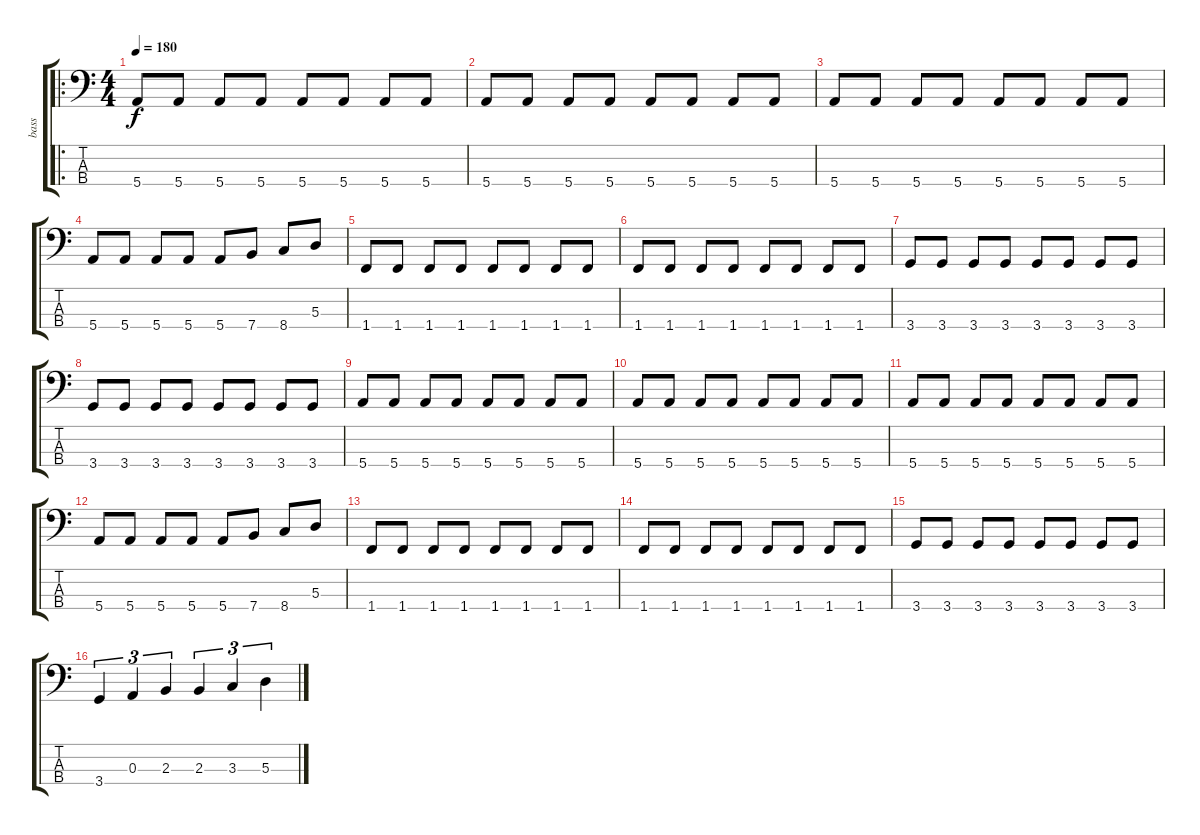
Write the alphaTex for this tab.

\track ("bass" "bass") {instrument electricbasspick}
\staff {score tabs}
\tuning (G2 D2 A1 E1) {hide}
\ro
\ts (4 4)
\tempo 180
\clef f4
\ks c
5.4.8{dy f} 5.4.8 5.4.8 5.4.8 5.4.8 5.4.8 5.4.8 5.4.8 |
5.4.8 5.4.8 5.4.8 5.4.8 5.4.8 5.4.8 5.4.8 5.4.8 |
5.4.8 5.4.8 5.4.8 5.4.8 5.4.8 5.4.8 5.4.8 5.4.8 |
5.4.8 5.4.8 5.4.8 5.4.8 5.4.8 7.4.8 8.4.8 5.3.8 |
1.4.8 1.4.8 1.4.8 1.4.8 1.4.8 1.4.8 1.4.8 1.4.8 |
1.4.8 1.4.8 1.4.8 1.4.8 1.4.8 1.4.8 1.4.8 1.4.8 |
3.4.8 3.4.8 3.4.8 3.4.8 3.4.8 3.4.8 3.4.8 3.4.8 |
3.4.8 3.4.8 3.4.8 3.4.8 3.4.8 3.4.8 3.4.8 3.4.8 |
5.4.8 5.4.8 5.4.8 5.4.8 5.4.8 5.4.8 5.4.8 5.4.8 |
5.4.8 5.4.8 5.4.8 5.4.8 5.4.8 5.4.8 5.4.8 5.4.8 |
5.4.8 5.4.8 5.4.8 5.4.8 5.4.8 5.4.8 5.4.8 5.4.8 |
5.4.8 5.4.8 5.4.8 5.4.8 5.4.8 7.4.8 8.4.8 5.3.8 |
1.4.8 1.4.8 1.4.8 1.4.8 1.4.8 1.4.8 1.4.8 1.4.8 |
1.4.8 1.4.8 1.4.8 1.4.8 1.4.8 1.4.8 1.4.8 1.4.8 |
3.4.8 3.4.8 3.4.8 3.4.8 3.4.8 3.4.8 3.4.8 3.4.8 |
3.4.4{tu (3 2)} 0.3.4{tu (3 2)} 2.3.4{tu (3 2)} 2.3.4{tu (3 2)} 3.3.4{tu (3 2)} 5.3.4{tu (3 2)}
